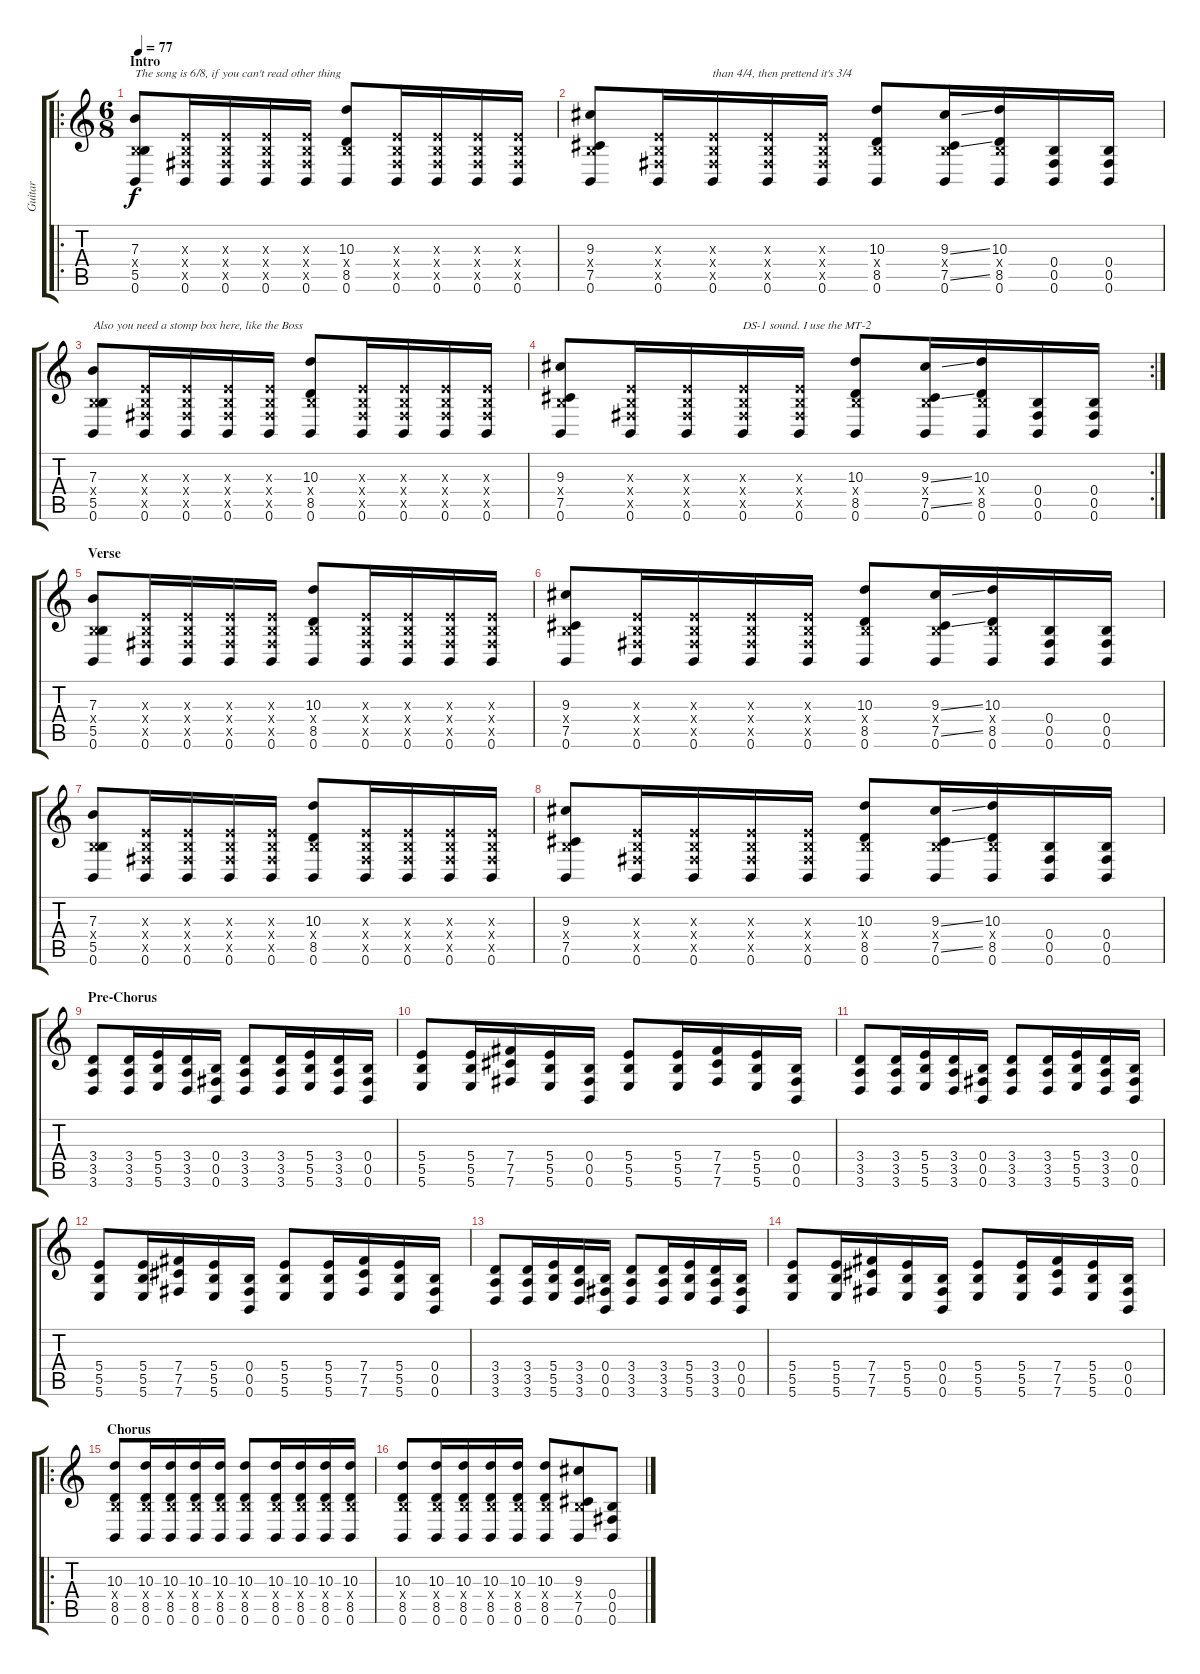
\track ("Guitar" "Guitar") {instrument electricguitarjazz}
\staff {score tabs}
\tuning (Db4 Ab3 E3 B2 Gb2 B1) {hide}
\ro
\ts (6 8)
\section ("" "Intro")
\tempo 77
\clef g2
\ks c
(7.3 0.4{x} 5.5 0.6).8{txt "The song is 6/8, if you can't read other thing" dy f instrument electricguitarjazz} (0.3{x} 0.4{x} 0.5{x} 0.6).16 (0.3{x} 0.4{x} 0.5{x} 0.6).16 (0.3{x} 0.4{x} 0.5{x} 0.6).16 (0.3{x} 0.4{x} 0.5{x} 0.6).16 (10.3 0.4{x} 8.5 0.6).8 (0.3{x} 0.4{x} 0.5{x} 0.6).16 (0.3{x} 0.4{x} 0.5{x} 0.6).16 (0.3{x} 0.4{x} 0.5{x} 0.6).16 (0.3{x} 0.4{x} 0.5{x} 0.6).16 |
(9.3 0.4{x} 7.5 0.6).8 (0.3{x} 0.4{x} 0.5{x} 0.6).16 (0.3{x} 0.4{x} 0.5{x} 0.6).16{txt "than 4/4, then prettend it's 3/4"} (0.3{x} 0.4{x} 0.5{x} 0.6).16 (0.3{x} 0.4{x} 0.5{x} 0.6).16 (10.3 0.4{x} 8.5 0.6).8 (9.3{ss} 0.4{x} 7.5{ss} 0.6).16 (10.3 0.4{x} 8.5 0.6).16 (0.4 0.5 0.6).16 (0.4 0.5 0.6).16 |
(7.3 0.4{x} 5.5 0.6).8{txt "Also you need a stomp box here, like the Boss"} (0.3{x} 0.4{x} 0.5{x} 0.6).16 (0.3{x} 0.4{x} 0.5{x} 0.6).16 (0.3{x} 0.4{x} 0.5{x} 0.6).16 (0.3{x} 0.4{x} 0.5{x} 0.6).16 (10.3 0.4{x} 8.5 0.6).8 (0.3{x} 0.4{x} 0.5{x} 0.6).16 (0.3{x} 0.4{x} 0.5{x} 0.6).16 (0.3{x} 0.4{x} 0.5{x} 0.6).16 (0.3{x} 0.4{x} 0.5{x} 0.6).16 |
\rc 2
(9.3 0.4{x} 7.5 0.6).8 (0.3{x} 0.4{x} 0.5{x} 0.6).16 (0.3{x} 0.4{x} 0.5{x} 0.6).16 (0.3{x} 0.4{x} 0.5{x} 0.6).16{txt "DS-1 sound. I use the MT-2"} (0.3{x} 0.4{x} 0.5{x} 0.6).16 (10.3 0.4{x} 8.5 0.6).8 (9.3{ss} 0.4{x} 7.5{ss} 0.6).16 (10.3 0.4{x} 8.5 0.6).16 (0.4 0.5 0.6).16 (0.4 0.5 0.6).16 |
\section ("" "Verse")
(7.3 0.4{x} 5.5 0.6).8 (0.3{x} 0.4{x} 0.5{x} 0.6).16 (0.3{x} 0.4{x} 0.5{x} 0.6).16 (0.3{x} 0.4{x} 0.5{x} 0.6).16 (0.3{x} 0.4{x} 0.5{x} 0.6).16 (10.3 0.4{x} 8.5 0.6).8 (0.3{x} 0.4{x} 0.5{x} 0.6).16 (0.3{x} 0.4{x} 0.5{x} 0.6).16 (0.3{x} 0.4{x} 0.5{x} 0.6).16 (0.3{x} 0.4{x} 0.5{x} 0.6).16 |
(9.3 0.4{x} 7.5 0.6).8 (0.3{x} 0.4{x} 0.5{x} 0.6).16 (0.3{x} 0.4{x} 0.5{x} 0.6).16 (0.3{x} 0.4{x} 0.5{x} 0.6).16 (0.3{x} 0.4{x} 0.5{x} 0.6).16 (10.3 0.4{x} 8.5 0.6).8 (9.3{ss} 0.4{x} 7.5{ss} 0.6).16 (10.3 0.4{x} 8.5 0.6).16 (0.4 0.5 0.6).16 (0.4 0.5 0.6).16 |
(7.3 0.4{x} 5.5 0.6).8 (0.3{x} 0.4{x} 0.5{x} 0.6).16 (0.3{x} 0.4{x} 0.5{x} 0.6).16 (0.3{x} 0.4{x} 0.5{x} 0.6).16 (0.3{x} 0.4{x} 0.5{x} 0.6).16 (10.3 0.4{x} 8.5 0.6).8 (0.3{x} 0.4{x} 0.5{x} 0.6).16 (0.3{x} 0.4{x} 0.5{x} 0.6).16 (0.3{x} 0.4{x} 0.5{x} 0.6).16 (0.3{x} 0.4{x} 0.5{x} 0.6).16 |
(9.3 0.4{x} 7.5 0.6).8 (0.3{x} 0.4{x} 0.5{x} 0.6).16 (0.3{x} 0.4{x} 0.5{x} 0.6).16 (0.3{x} 0.4{x} 0.5{x} 0.6).16 (0.3{x} 0.4{x} 0.5{x} 0.6).16 (10.3 0.4{x} 8.5 0.6).8 (9.3{ss} 0.4{x} 7.5{ss} 0.6).16 (10.3 0.4{x} 8.5 0.6).16 (0.4 0.5 0.6).16 (0.4 0.5 0.6).16 |
\section ("" "Pre-Chorus")
(3.4 3.5 3.6).8 (3.4 3.5 3.6).16 (5.4 5.5 5.6).16 (3.4 3.5 3.6).16 (0.4 0.5 0.6).16 (3.4 3.5 3.6).8 (3.4 3.5 3.6).16 (5.4 5.5 5.6).16 (3.4 3.5 3.6).16 (0.4 0.5 0.6).16 |
(5.4 5.5 5.6).8 (5.4 5.5 5.6).16 (7.4 7.5 7.6).16 (5.4 5.5 5.6).16 (0.4 0.5 0.6).16 (5.4 5.5 5.6).8 (5.4 5.5 5.6).16 (7.4 7.5 7.6).16 (5.4 5.5 5.6).16 (0.4 0.5 0.6).16 |
(3.4 3.5 3.6).8 (3.4 3.5 3.6).16 (5.4 5.5 5.6).16 (3.4 3.5 3.6).16 (0.4 0.5 0.6).16 (3.4 3.5 3.6).8 (3.4 3.5 3.6).16 (5.4 5.5 5.6).16 (3.4 3.5 3.6).16 (0.4 0.5 0.6).16 |
(5.4 5.5 5.6).8 (5.4 5.5 5.6).16 (7.4 7.5 7.6).16 (5.4 5.5 5.6).16 (0.4 0.5 0.6).16 (5.4 5.5 5.6).8 (5.4 5.5 5.6).16 (7.4 7.5 7.6).16 (5.4 5.5 5.6).16 (0.4 0.5 0.6).16 |
(3.4 3.5 3.6).8 (3.4 3.5 3.6).16 (5.4 5.5 5.6).16 (3.4 3.5 3.6).16 (0.4 0.5 0.6).16 (3.4 3.5 3.6).8 (3.4 3.5 3.6).16 (5.4 5.5 5.6).16 (3.4 3.5 3.6).16 (0.4 0.5 0.6).16 |
(5.4 5.5 5.6).8 (5.4 5.5 5.6).16 (7.4 7.5 7.6).16 (5.4 5.5 5.6).16 (0.4 0.5 0.6).16 (5.4 5.5 5.6).8 (5.4 5.5 5.6).16 (7.4 7.5 7.6).16 (5.4 5.5 5.6).16 (0.4 0.5 0.6).16 |
\ro
\section ("" "Chorus")
(10.3 0.4{x} 8.5 0.6).8 (10.3 0.4{x} 8.5 0.6).16 (10.3 0.4{x} 8.5 0.6).16 (10.3 0.4{x} 8.5 0.6).16 (10.3 0.4{x} 8.5 0.6).16 (10.3 0.4{x} 8.5 0.6).8 (10.3 0.4{x} 8.5 0.6).16 (10.3 0.4{x} 8.5 0.6).16 (10.3 0.4{x} 8.5 0.6).16 (10.3 0.4{x} 8.5 0.6).16 |
(10.3 0.4{x} 8.5 0.6).8 (10.3 0.4{x} 8.5 0.6).16 (10.3 0.4{x} 8.5 0.6).16 (10.3 0.4{x} 8.5 0.6).16 (10.3 0.4{x} 8.5 0.6).16 (10.3 0.4{x} 8.5 0.6).8 (9.3 0.4{x} 7.5 0.6).8 (0.4 0.5 0.6).8
